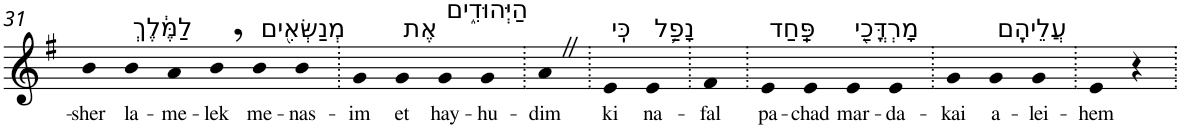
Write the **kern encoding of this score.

**kern	**text
*part1	*part1
*staff1	*staff1
*I"Piano	*
*I'Pno	*
!!LO:PB:g=z
*clefG2	*
*k[f#]	*
*G:	*
=31	=31
!	!LO:LY:b
4b	-sher
!LO:TX:a:t=לַמֶּ֔לֶךְ	!
!	!LO:LY:b
4b	la-
!	!LO:LY:b
4a	-me-
!	!LO:LY:b
4b,	-lek
!LO:TX:a:t=מְנַשְּׂאִ֖ים	!
!	!LO:LY:b
4b	me-
!	!LO:LY:b
4b	-nas-
=32.	=32.
!	!LO:LY:b
4g	-im
!LO:TX:a:t=אֶת	!
!	!LO:LY:b
4g	et
!LO:TX:a:t=הַיְּהוּדִ֑ים	!
!	!LO:LY:b
4g	hay-
!	!LO:LY:b
4g	-hu-
=33.	=33.
!	!LO:LY:b
4aZ	-dim
=34.	=34.
!LO:TX:a:t=כִּֽי	!
!	!LO:LY:b
4e	ki
!LO:TX:a:t=נָפַ֥ל	!
!	!LO:LY:b
4e	na-
=35.	=35.
!	!LO:LY:b
4f#	-fal
=36.	=36.
!LO:TX:a:t=פַּֽחַד	!
!	!LO:LY:b
4e	pa-
!	!LO:LY:b
4e	-chad
!LO:TX:a:t=מָרְדֳּכַ֖י	!
!	!LO:LY:b
4e	mar-
!	!LO:LY:b
4e	-da-
=37.	=37.
!	!LO:LY:b
4g	-kai
!LO:TX:a:t=עֲלֵיהֶֽם	!
!	!LO:LY:b
4g	a-
!	!LO:LY:b
4g	-lei-
=38.	=38.
!	!LO:LY:b
4e	-hem
4r	.
=.	=.
*-	*-
